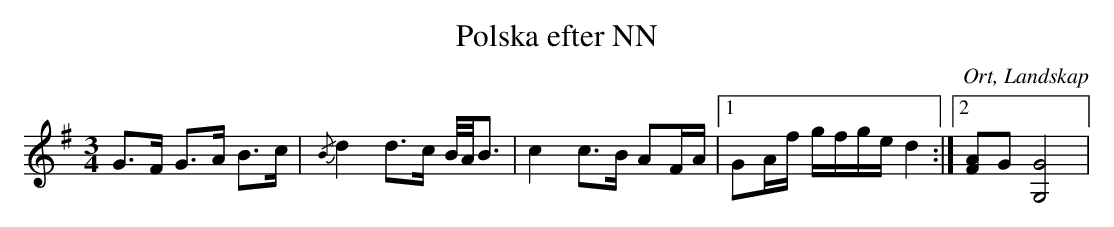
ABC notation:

X:1
T:Polska efter NN
O:Ort, Landskap
M:3/4
L:1/8
K:G
G>F G>A B>c|{/B}d2 d>c B//A//B3/2|c2 c>B AF/A/|1 GA/f/ g/f/g/e/ d2:|2 [FA]G [G,4G4]|
